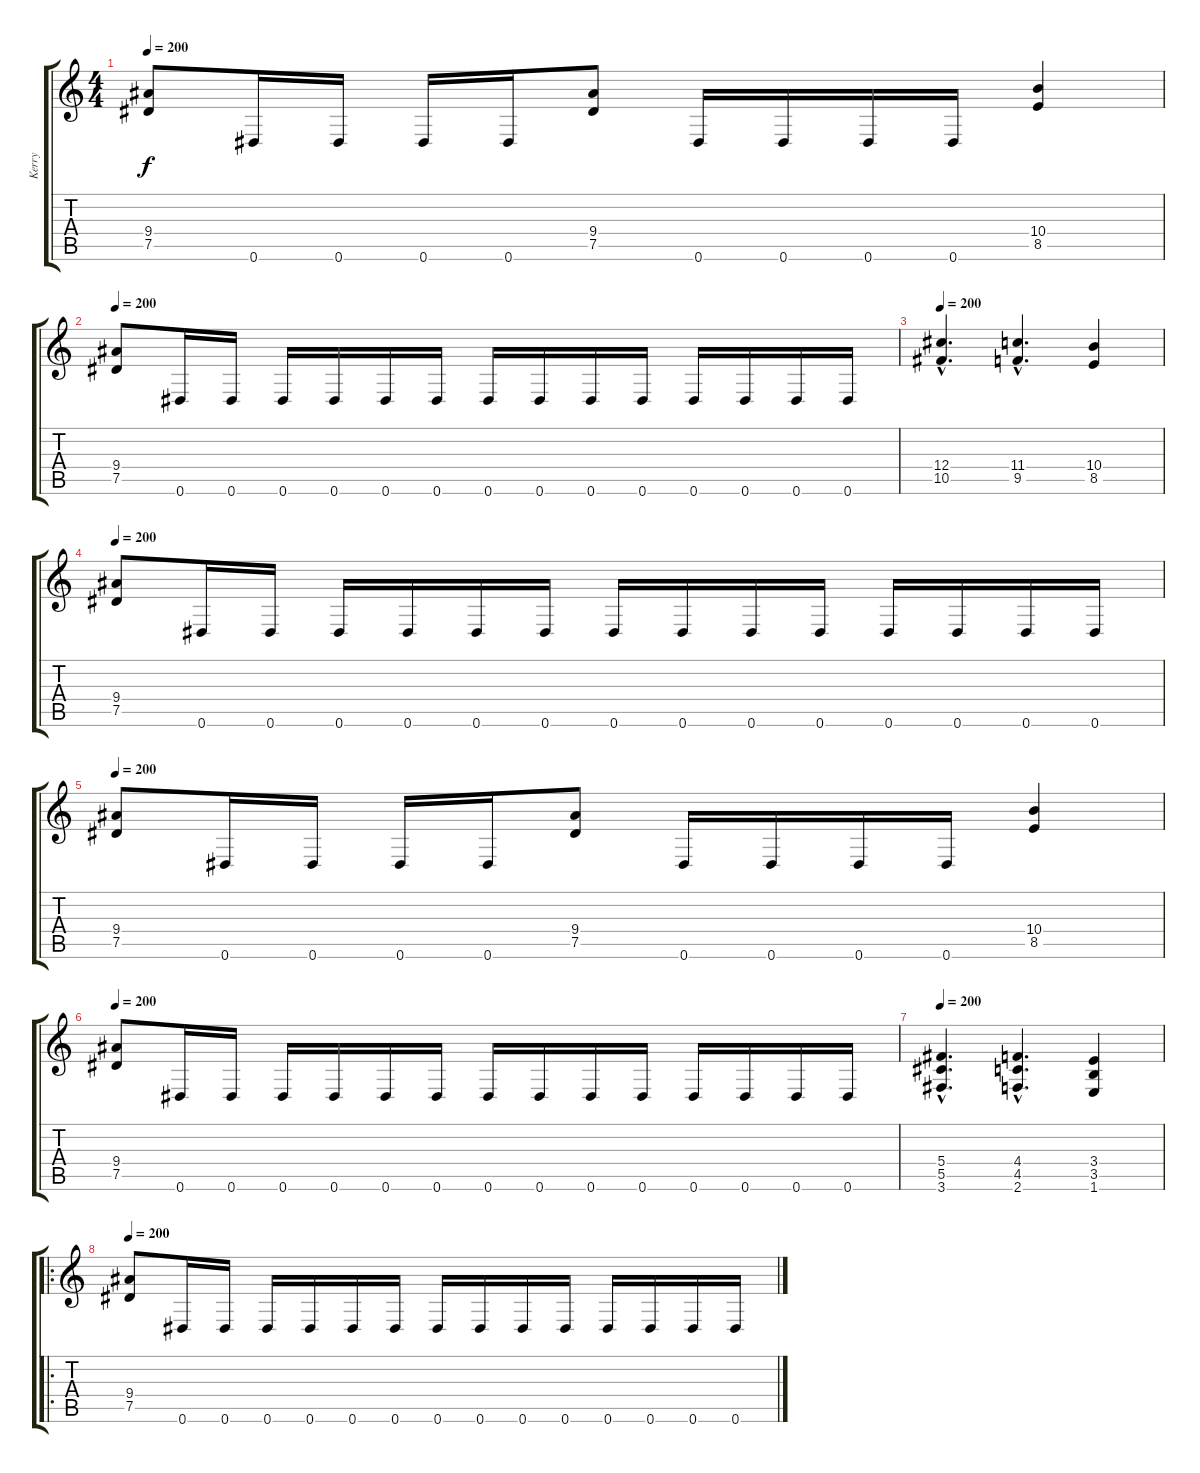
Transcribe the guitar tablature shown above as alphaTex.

\track ("Kerry" "Kerry") {instrument distortionguitar}
\staff {score tabs}
\tuning (Eb4 Bb3 Gb3 Db3 Ab2 Eb2) {hide}
\ts (4 4)
\tempo 200
\clef g2
\ks c
(9.4 7.5).8{dy f} 0.6.16 0.6.16 0.6.16 0.6.16 (9.4 7.5).8 0.6.16 0.6.16 0.6.16 0.6.16 (10.4 8.5).4 |
\tempo 200
(9.4 7.5).8 0.6.16 0.6.16 0.6.16 0.6.16 0.6.16 0.6.16 0.6.16 0.6.16 0.6.16 0.6.16 0.6.16 0.6.16 0.6.16 0.6.16 |
\tempo 200
(12.4{hac} 10.5{hac}).4{d} (11.4{hac} 9.5{hac}).4{d} (10.4 8.5).4 |
\tempo 200
(9.4 7.5).8 0.6.16 0.6.16 0.6.16 0.6.16 0.6.16 0.6.16 0.6.16 0.6.16 0.6.16 0.6.16 0.6.16 0.6.16 0.6.16 0.6.16 |
\tempo 200
(9.4 7.5).8 0.6.16 0.6.16 0.6.16 0.6.16 (9.4 7.5).8 0.6.16 0.6.16 0.6.16 0.6.16 (10.4 8.5).4 |
\tempo 200
(9.4 7.5).8 0.6.16 0.6.16 0.6.16 0.6.16 0.6.16 0.6.16 0.6.16 0.6.16 0.6.16 0.6.16 0.6.16 0.6.16 0.6.16 0.6.16 |
\tempo 200
(5.4{hac} 5.5{hac} 3.6{hac}).4{d} (4.4{hac} 4.5{hac} 2.6{hac}).4{d} (3.4 3.5 1.6).4 |
\ro
\tempo 200
(9.4 7.5).8 0.6.16 0.6.16 0.6.16 0.6.16 0.6.16 0.6.16 0.6.16 0.6.16 0.6.16 0.6.16 0.6.16 0.6.16 0.6.16 0.6.16
